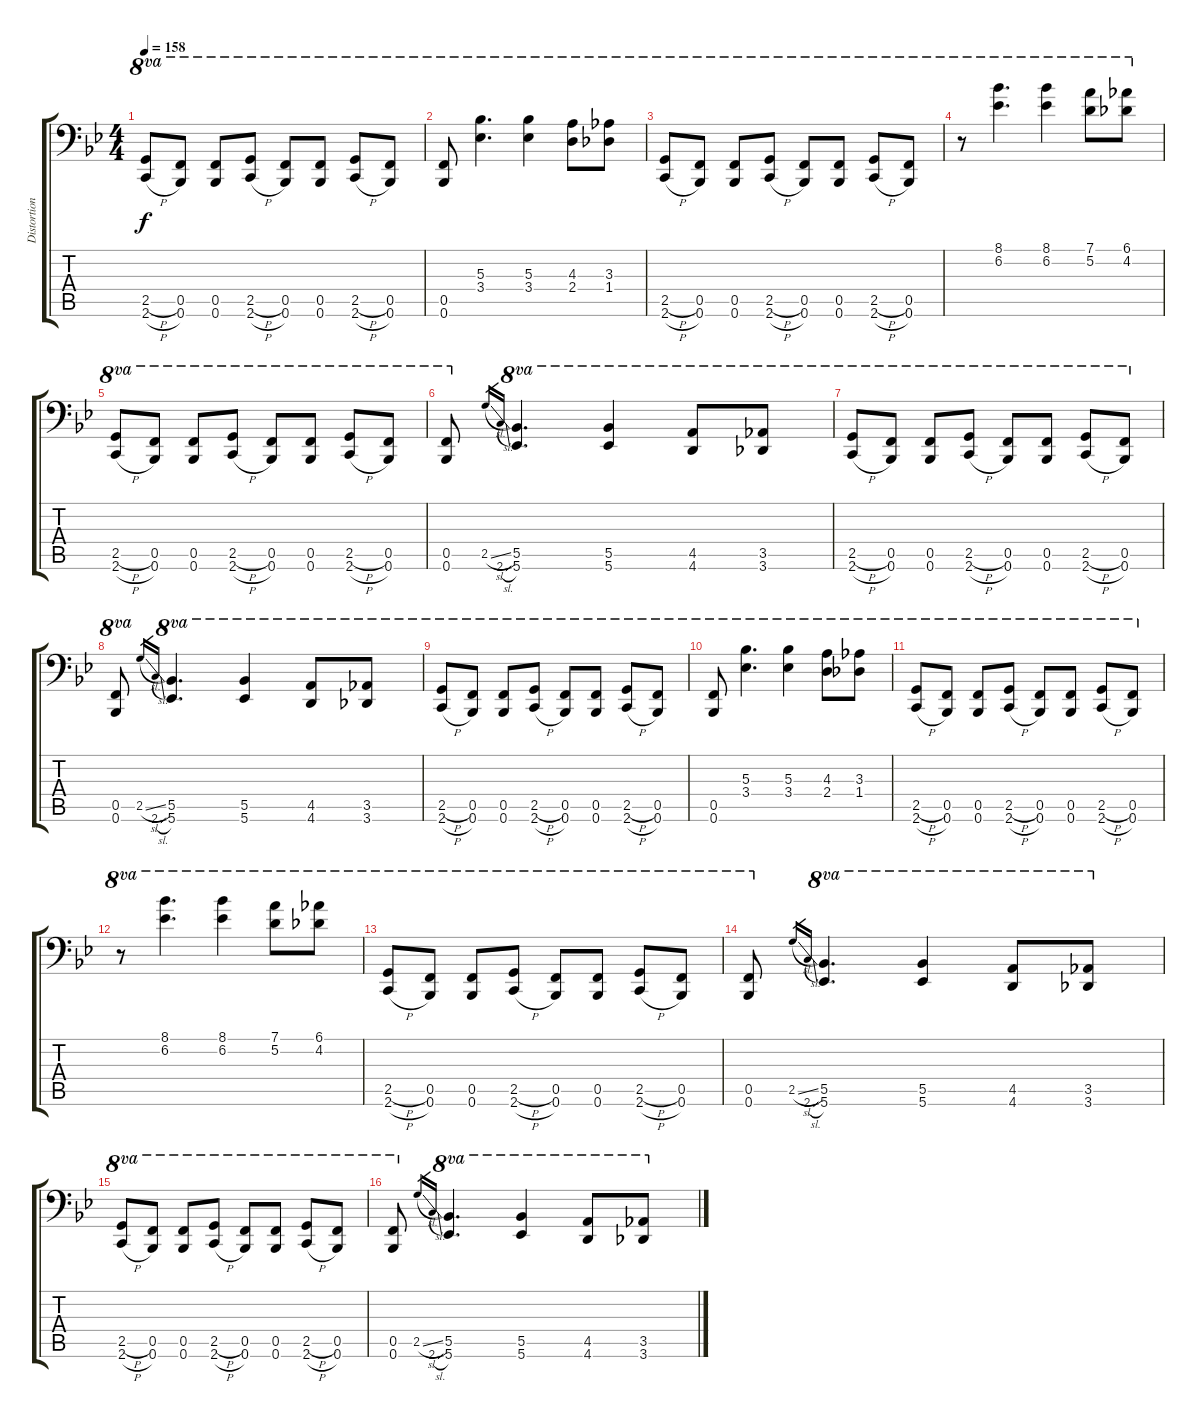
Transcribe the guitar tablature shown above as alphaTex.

\track ("Distortion" "Distortion") {instrument distortionguitar}
\staff {score tabs}
\tuning (D4 A3 F3 C3 F2 Bb1) {hide}
\ts (4 4)
\tempo 158
\clef f4
\ks bb
(2.5{h} 2.6{h}).8{ot 8va dy f} (0.5 0.6).8{ot 8va} (0.5 0.6).8{ot 8va} (2.5{h} 2.6{h}).8{ot 8va} (0.5 0.6).8{ot 8va} (0.5 0.6).8{ot 8va} (2.5{h} 2.6{h}).8{ot 8va} (0.5 0.6).8{ot 8va} |
(0.5 0.6).8{ot 8va} (5.3 3.4).4{d ot 8va} (5.3 3.4).4{ot 8va} (4.3 2.4).8{ot 8va} (3.3 1.4).8{ot 8va} |
(2.5{h} 2.6{h}).8{ot 8va} (0.5 0.6).8{ot 8va} (0.5 0.6).8{ot 8va} (2.5{h} 2.6{h}).8{ot 8va} (0.5 0.6).8{ot 8va} (0.5 0.6).8{ot 8va} (2.5{h} 2.6{h}).8{ot 8va} (0.5 0.6).8{ot 8va} |
r.8{ot 8va} (8.1 6.2).4{d ot 8va} (8.1 6.2).4{ot 8va} (7.1 5.2).8{ot 8va} (6.1 4.2).8{ot 8va} |
(2.5{h} 2.6{h}).8{ot 8va} (0.5 0.6).8{ot 8va} (0.5 0.6).8{ot 8va} (2.5{h} 2.6{h}).8{ot 8va} (0.5 0.6).8{ot 8va} (0.5 0.6).8{ot 8va} (2.5{h} 2.6{h}).8{ot 8va} (0.5 0.6).8{ot 8va} |
(0.5 0.6).8{ot 8va} 2.5{sl}.16{gr} 2.6{sl}.16{gr} (5.5 5.6).4{d ot 8va} (5.5 5.6).4{ot 8va} (4.5 4.6).8{ot 8va} (3.5 3.6).8{ot 8va} |
(2.5{h} 2.6{h}).8{ot 8va} (0.5 0.6).8{ot 8va} (0.5 0.6).8{ot 8va} (2.5{h} 2.6{h}).8{ot 8va} (0.5 0.6).8{ot 8va} (0.5 0.6).8{ot 8va} (2.5{h} 2.6{h}).8{ot 8va} (0.5 0.6).8{ot 8va} |
(0.5 0.6).8{ot 8va} 2.5{sl}.16{gr} 2.6{sl}.16{gr} (5.5 5.6).4{d ot 8va} (5.5 5.6).4{ot 8va} (4.5 4.6).8{ot 8va} (3.5 3.6).8{ot 8va} |
(2.5{h} 2.6{h}).8{ot 8va} (0.5 0.6).8{ot 8va} (0.5 0.6).8{ot 8va} (2.5{h} 2.6{h}).8{ot 8va} (0.5 0.6).8{ot 8va} (0.5 0.6).8{ot 8va} (2.5{h} 2.6{h}).8{ot 8va} (0.5 0.6).8{ot 8va} |
(0.5 0.6).8{ot 8va} (5.3 3.4).4{d ot 8va} (5.3 3.4).4{ot 8va} (4.3 2.4).8{ot 8va} (3.3 1.4).8{ot 8va} |
(2.5{h} 2.6{h}).8{ot 8va} (0.5 0.6).8{ot 8va} (0.5 0.6).8{ot 8va} (2.5{h} 2.6{h}).8{ot 8va} (0.5 0.6).8{ot 8va} (0.5 0.6).8{ot 8va} (2.5{h} 2.6{h}).8{ot 8va} (0.5 0.6).8{ot 8va} |
r.8{ot 8va} (8.1 6.2).4{d ot 8va} (8.1 6.2).4{ot 8va} (7.1 5.2).8{ot 8va} (6.1 4.2).8{ot 8va} |
(2.5{h} 2.6{h}).8{ot 8va} (0.5 0.6).8{ot 8va} (0.5 0.6).8{ot 8va} (2.5{h} 2.6{h}).8{ot 8va} (0.5 0.6).8{ot 8va} (0.5 0.6).8{ot 8va} (2.5{h} 2.6{h}).8{ot 8va} (0.5 0.6).8{ot 8va} |
(0.5 0.6).8{ot 8va} 2.5{sl}.16{gr} 2.6{sl}.16{gr} (5.5 5.6).4{d ot 8va} (5.5 5.6).4{ot 8va} (4.5 4.6).8{ot 8va} (3.5 3.6).8{ot 8va} |
(2.5{h} 2.6{h}).8{ot 8va} (0.5 0.6).8{ot 8va} (0.5 0.6).8{ot 8va} (2.5{h} 2.6{h}).8{ot 8va} (0.5 0.6).8{ot 8va} (0.5 0.6).8{ot 8va} (2.5{h} 2.6{h}).8{ot 8va} (0.5 0.6).8{ot 8va} |
(0.5 0.6).8{ot 8va} 2.5{sl}.16{gr} 2.6{sl}.16{gr} (5.5 5.6).4{d ot 8va} (5.5 5.6).4{ot 8va} (4.5 4.6).8{ot 8va} (3.5 3.6).8{ot 8va}
